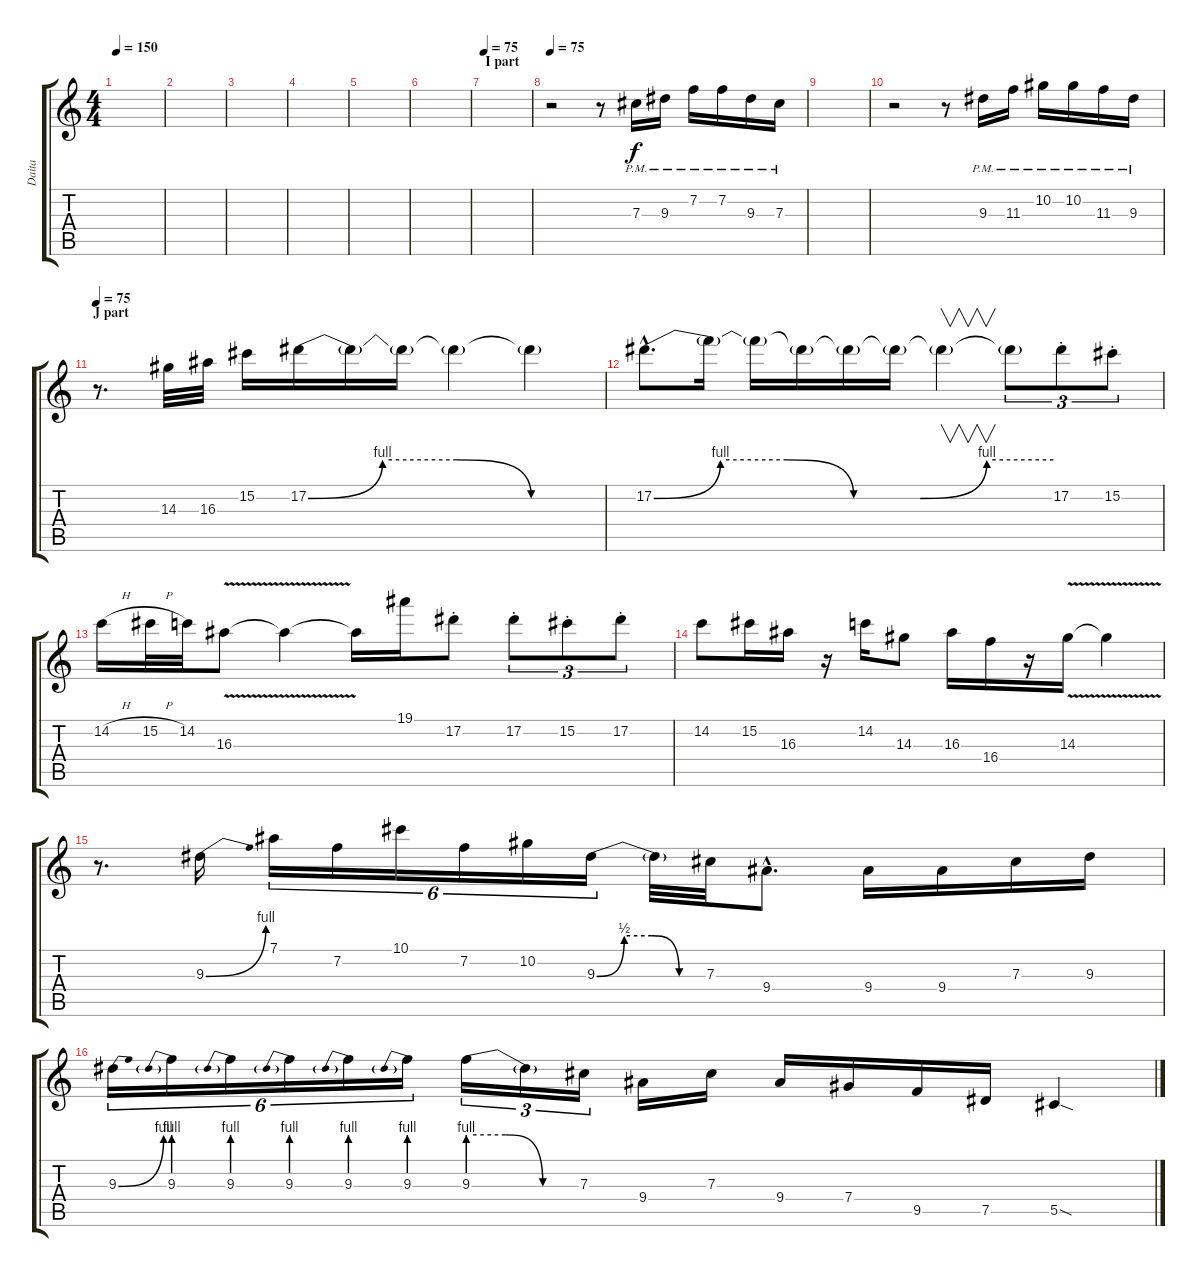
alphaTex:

\track ("Daita" "Daita") {instrument distortionguitar}
\staff {score tabs}
\tuning (Eb4 Bb3 Gb3 Db3 Ab2 Eb2) {hide}
\ts (4 4)
\tempo 150
\clef g2
\ks c
|
|
|
|
|
|
\section ("" "I part")
\tempo 75
|
\tempo 75
r.2{instrument electricguitarmuted} r.8 7.3{pm}.16 9.3{pm}.16 7.2{pm}.16 7.2{pm}.16 9.3{pm}.16 7.3{pm}.16 |
|
r.2 r.8 9.3{pm}.16 11.3{pm}.16 10.2{pm}.16 10.2{pm}.16 11.3{pm}.16 9.3{pm}.16 |
\section ("" "J part")
\tempo 75
r.8{d instrument distortionguitar} 14.3.32 16.3.32 15.2.16 17.2{be (custom 0 0 15 4 30 4 45 0 60 0)}.16 17.2{t}.16 17.2{t}.16 17.2{t}.4 17.2{t}.4 |
17.2{be (custom 0 0 10 4 20 4 30 0 40 0 50 4 60 4) hac}.8{d} 17.2{t}.16 17.2{t}.16 17.2{t}.16 17.2{t}.16 17.2{t}.16 17.2{t}.4{v} 17.2{t}.8{tu (3 2)} 17.2{st}.8{tu (3 2)} 15.2{st}.8{tu (3 2)} |
14.2{h}.16 15.2{h}.32 14.2.32 16.3{v}.8 16.3{t}.4 16.3{t}.16 19.1.16 17.2{st}.8 17.2{st}.8{tu (3 2)} 15.2{st}.8{tu (3 2)} 17.2{st}.8{tu (3 2)} |
14.2.8 15.2.16 16.3.16 r.16 14.2.16 14.3.8 16.3.16 16.4.16 r.16 14.3{v}.16 14.3{t}.4 |
r.8{d} 9.3{be (bend 0 0 60 4)}.16 7.1.16{tu (6 4)} 7.2.16{tu (6 4)} 10.1.16{tu (6 4)} 7.2.16{tu (6 4)} 10.2.16{tu (6 4)} 9.3{be (custom 0 0 15 2 30 2 45 0 60 0)}.16{tu (6 4)} 9.3{t}.32 7.3.32 9.4{hac}.8{d} 9.4.16 9.4.16 7.3.16 9.3.16 |
9.3{be (bend 0 0 60 4)}.16{tu (6 4)} 9.3{be (prebend 0 4 60 4)}.16{tu (6 4)} 9.3{be (prebend 0 4 60 4)}.16{tu (6 4)} 9.3{be (prebend 0 4 60 4)}.16{tu (6 4)} 9.3{be (prebend 0 4 60 4)}.16{tu (6 4)} 9.3{be (prebend 0 4 60 4)}.16{tu (6 4)} 9.3{be (custom 0 4 20 4 40 0 60 0)}.16{tu (3 2)} 9.3{t}.16{tu (3 2)} 7.3.16{tu (3 2)} 9.4.16 7.3.16 9.4.16 7.4.16 9.5.16 7.5.16 5.5{sod}.4
